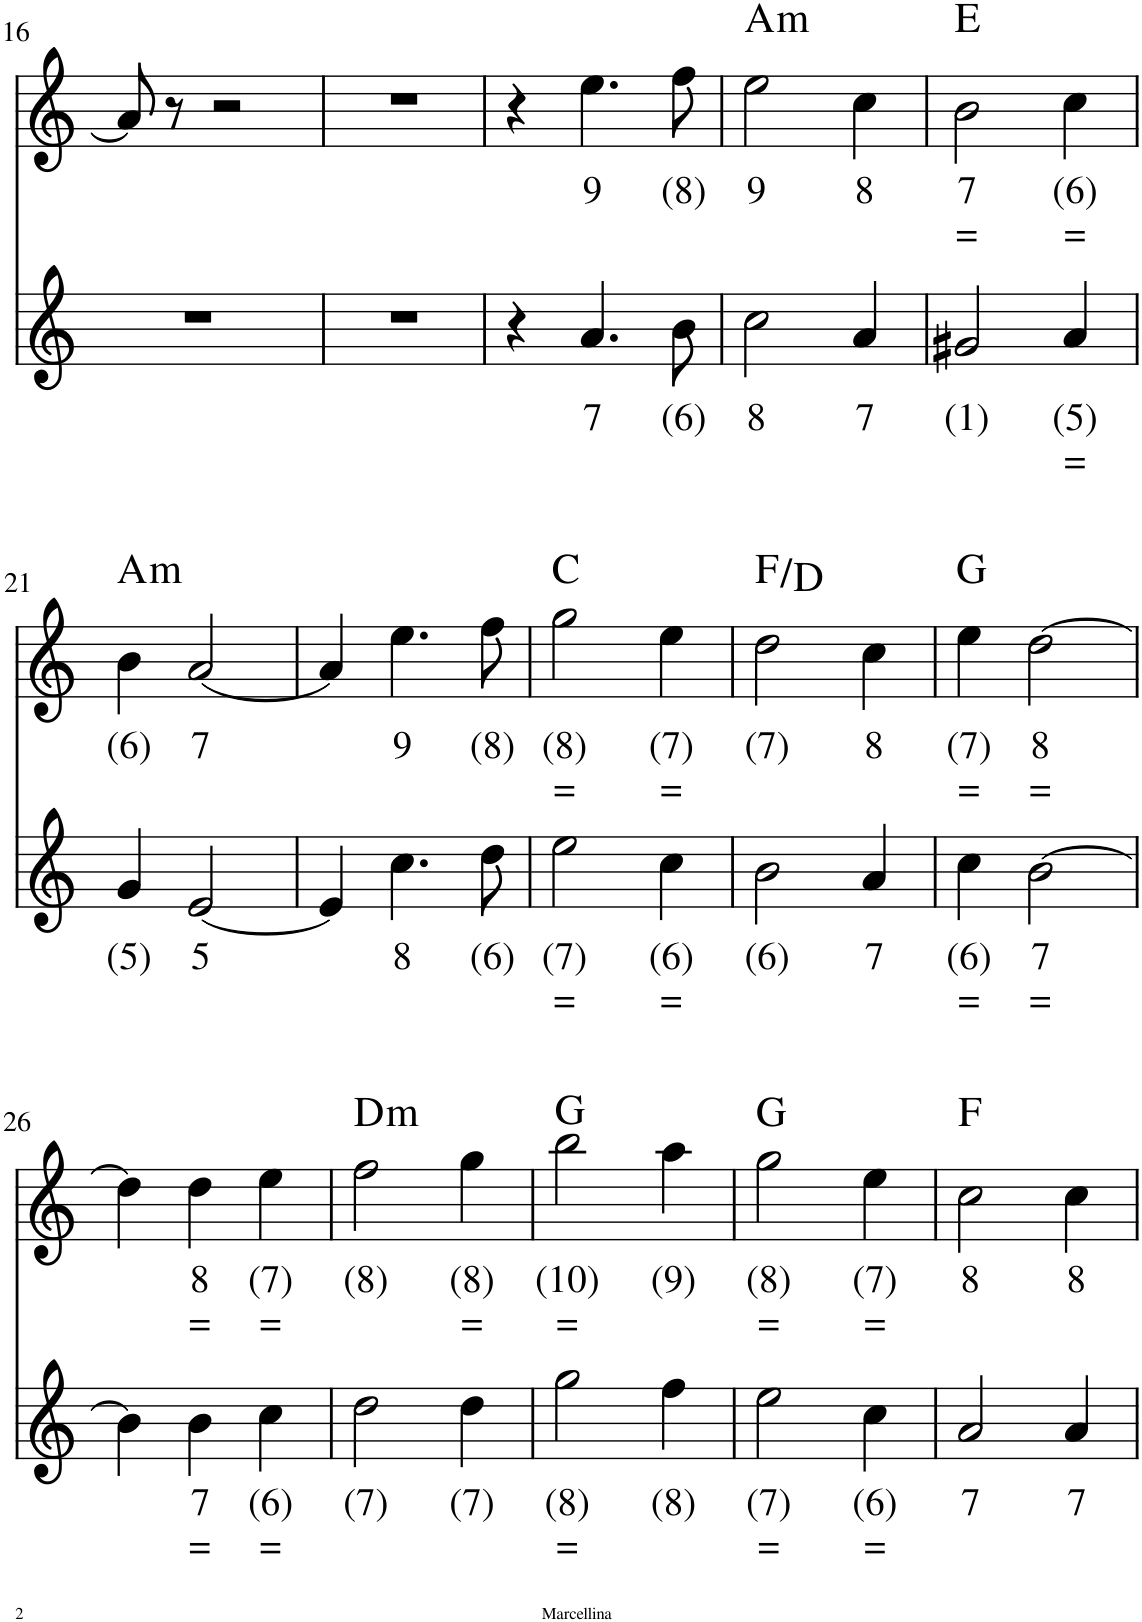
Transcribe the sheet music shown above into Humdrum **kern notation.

**kern	**text	**text	**kern	**text	**text	**harte
*part2	*part2	*part2	*part1	*part1	*part1	*part1
*staff2	*staff2	*staff2	*staff1	*staff1	*staff1	*
*I"Stem	*	*	*I"Stem	*	*	*
!!LO:PB:g=z
*clefG2	*	*	*clefG2	*	*	*
*k[]	*	*	*k[]	*	*	*
*M3/4	*	*	*M3/4	*	*	*
=16	=16	=16	=16	=16	=16	=16
2.r	.	.	8a/]	.	.	.
.	.	.	8r	.	.	.
.	.	.	2r	.	.	.
=17	=17	=17	=17	=17	=17	=17
2.r	.	.	2.r	.	.	.
=18	=18	=18	=18	=18	=18	=18
4r	.	.	4r	.	.	.
!	!LO:LY:b	!	!	!LO:LY:b	!	!
4.a/	7	.	4.ee\	9	.	.
!	!LO:LY:b	!	!	!LO:LY:b	!	!
8b\	(6)	.	8ff\	(8)	.	.
=19	=19	=19	=19	=19	=19	=19
!	!LO:LY:b	!	!	!LO:LY:b	!	!LO:H:kt=m
2cc\	8	.	2ee\	9	.	A:min
!	!LO:LY:b	!	!	!LO:LY:b	!	!
4a/	7	.	4cc\	8	.	.
=20	=20	=20	=20	=20	=20	=20
!	!LO:LY:b	!	!	!LO:LY:b	!LO:LY:b	!
2g#X/	(1)	.	2b\	7	=	E:maj
!	!LO:LY:b	!LO:LY:b	!	!LO:LY:b	!LO:LY:b	!
4a/	(5)	=	4cc\	(6)	=	.
!!LO:LB:g=z
=21	=21	=21	=21	=21	=21	=21
!	!LO:LY:b	!	!	!LO:LY:b	!	!LO:H:kt=m
4g/	(5)	.	4b\	(6)	.	A:min
!	!LO:LY:b	!	!	!LO:LY:b	!	!
[2e/	5	.	[2a/	7	.	.
=22	=22	=22	=22	=22	=22	=22
4e/]	.	.	4a/]	.	.	.
!	!LO:LY:b	!	!	!LO:LY:b	!	!
4.cc\	8	.	4.ee\	9	.	.
!	!LO:LY:b	!	!	!LO:LY:b	!	!
8dd\	(6)	.	8ff\	(8)	.	.
=23	=23	=23	=23	=23	=23	=23
!	!LO:LY:b	!LO:LY:b	!	!LO:LY:b	!LO:LY:b	!
2ee\	(7)	=	2gg\	(8)	=	C:maj
!	!LO:LY:b	!LO:LY:b	!	!LO:LY:b	!LO:LY:b	!
4cc\	(6)	=	4ee\	(7)	=	.
=24	=24	=24	=24	=24	=24	=24
!	!LO:LY:b	!	!	!LO:LY:b	!	!
2b\	(6)	.	2dd\	(7)	.	F:maj/6
!	!LO:LY:b	!	!	!LO:LY:b	!	!
4a/	7	.	4cc\	8	.	.
=25	=25	=25	=25	=25	=25	=25
!	!LO:LY:b	!LO:LY:b	!	!LO:LY:b	!LO:LY:b	!
4cc\	(6)	=	4ee\	(7)	=	G:maj
!	!LO:LY:b	!LO:LY:b	!	!LO:LY:b	!LO:LY:b	!
[2b\	7	=	[2dd\	8	=	.
!!LO:LB:g=z
=26	=26	=26	=26	=26	=26	=26
4b\]	.	.	4dd\]	.	.	.
!	!LO:LY:b	!LO:LY:b	!	!LO:LY:b	!LO:LY:b	!
4b\	7	=	4dd\	8	=	.
!	!LO:LY:b	!LO:LY:b	!	!LO:LY:b	!LO:LY:b	!
4cc\	(6)	=	4ee\	(7)	=	.
=27	=27	=27	=27	=27	=27	=27
!	!LO:LY:b	!	!	!LO:LY:b	!	!LO:H:kt=m
2dd\	(7)	.	2ff\	(8)	.	D:min
!	!LO:LY:b	!	!	!LO:LY:b	!LO:LY:b	!
4dd\	(7)	.	4gg\	(8)	=	.
=28	=28	=28	=28	=28	=28	=28
!	!LO:LY:b	!LO:LY:b	!	!LO:LY:b	!LO:LY:b	!
2gg\	(8)	=	2bb\	(10)	=	G:maj
!	!LO:LY:b	!	!	!LO:LY:b	!	!
4ff\	(8)	.	4aa\	(9)	.	.
=29	=29	=29	=29	=29	=29	=29
!	!LO:LY:b	!LO:LY:b	!	!LO:LY:b	!LO:LY:b	!
2ee\	(7)	=	2gg\	(8)	=	G:maj
!	!LO:LY:b	!LO:LY:b	!	!LO:LY:b	!LO:LY:b	!
4cc\	(6)	=	4ee\	(7)	=	.
=30	=30	=30	=30	=30	=30	=30
!	!LO:LY:b	!	!	!LO:LY:b	!	!
2a/	7	.	2cc\	8	.	F:maj
!	!LO:LY:b	!	!	!LO:LY:b	!	!
4a/	7	.	4cc\	8	.	.
=	=	=	=	=	=	=
*-	*-	*-	*-	*-	*-	*-
